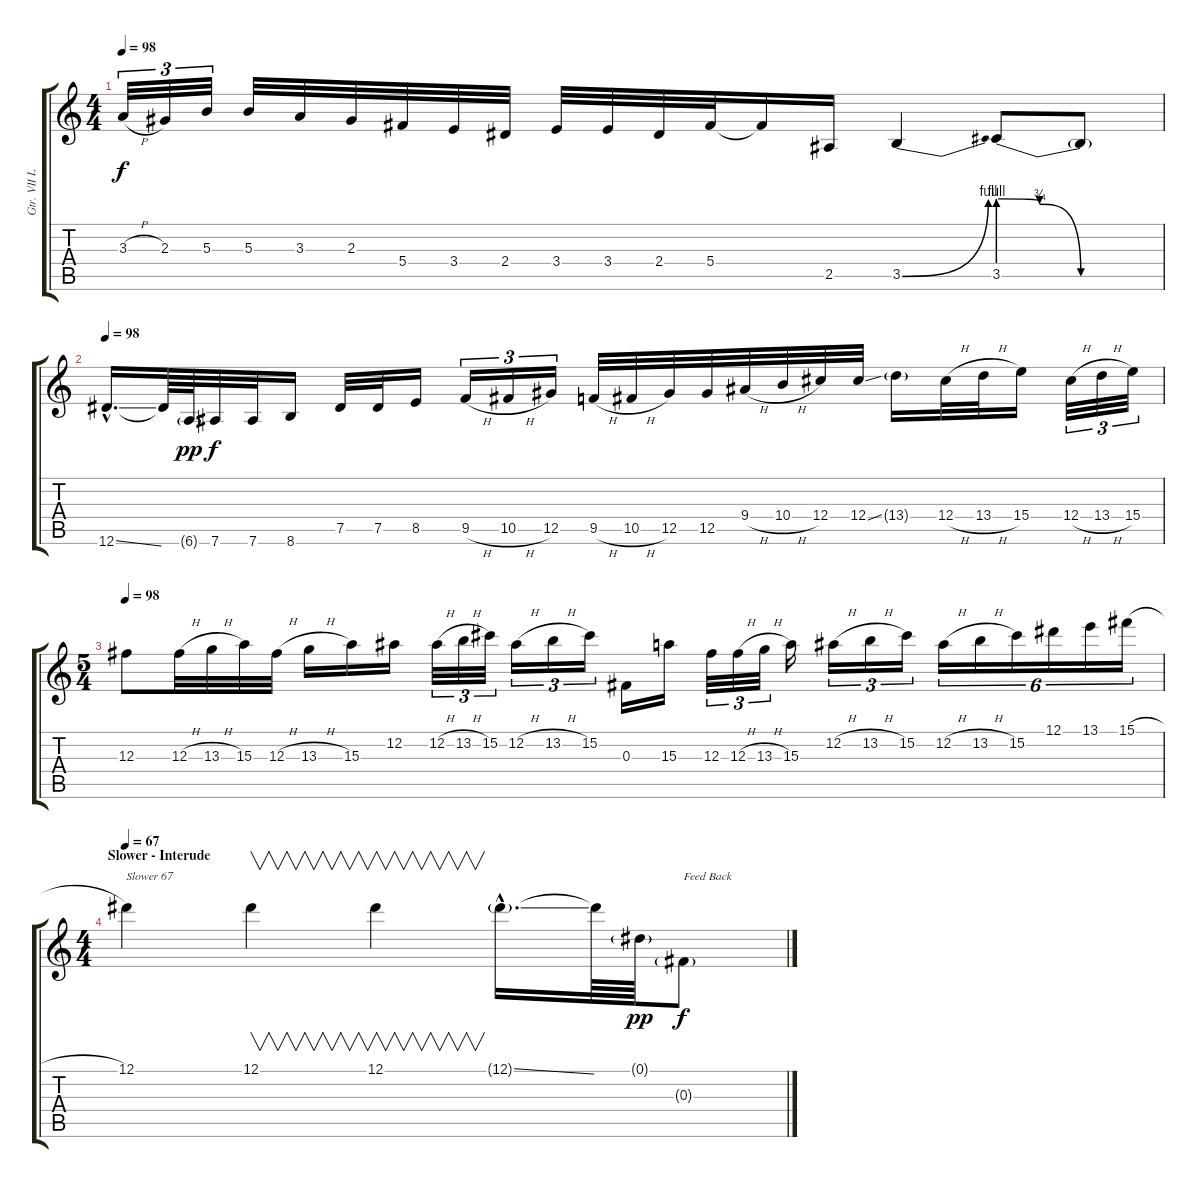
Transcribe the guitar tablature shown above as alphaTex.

\track ("Gtr. VII Lead" "Gtr. VII L") {instrument overdrivenguitar}
\staff {score tabs}
\tuning (Eb4 Bb3 Gb3 Db3 Ab2 Eb2) {hide}
\ts (4 4)
\tempo 98
\clef g2
\ks c
3.3{h}.32{tu (3 2) dy f} 2.3.32{tu (3 2)} 5.3.32{tu (3 2)} 5.3.32 3.3.32 2.3.32 5.4.32 3.4.32 2.4.32 3.4.32 3.4.32 2.4.32 5.4.32 5.4{t}.16 2.5.16 3.5{be (bend 0 0 60 4)}.4 3.5{be (custom 0 4 15 3 30 0 60 0)}.8 3.5{t}.8 |
\tempo 98
12.6{ss hac}.16{d} 12.6{t}.64 6.6{g}.64{dy pp} 7.6.32{dy f} 7.6.32 8.6.16 7.5.32 7.5.32 8.5.16 9.5{h}.16{tu (3 2)} 10.5{h}.16{tu (3 2)} 12.5.16{tu (3 2)} 9.5{h}.32 10.5{h}.32 12.5.32 12.5.32 9.4{h}.32 10.4{h}.32 12.4.32 12.4{ss}.32 13.4{g}.16 12.4{h}.32 13.4{h}.32 15.4.16 12.4{h}.32{tu (3 2)} 13.4{h}.32{tu (3 2)} 15.4.32{tu (3 2)} |
\ts (5 4)
\tempo 98
12.3.8 12.3{h}.32 13.3{h}.32 15.3.32 12.3{h}.32 13.3{h}.16 15.3.16 12.2.16 12.2{h}.32{tu (3 2)} 13.2{h}.32{tu (3 2)} 15.2.32{tu (3 2)} 12.2{h}.16{tu (3 2)} 13.2{h}.16{tu (3 2)} 15.2.16{tu (3 2)} 0.3.16 15.3.16 12.3.32{tu (3 2)} 12.3{h}.32{tu (3 2)} 13.3{h}.32{tu (3 2)} 15.3.16 12.2{h}.16{tu (3 2)} 13.2{h}.16{tu (3 2)} 15.2.16{tu (3 2)} 12.2{h}.16{tu (6 4)} 13.2{h}.16{tu (6 4)} 15.2.16{tu (6 4)} 12.1.16{tu (6 4)} 13.1.16{tu (6 4)} 15.1{h}.16{tu (6 4)} |
\ts (4 4)
\section ("" "Slower - Interude")
\tempo 67
12.1.4{txt "Slower 67"} 12.1.4{v} 12.1.4{v} 12.1{ss g hac}.16{d} 12.1{t}.64 0.1{g}.64{dy pp} 0.3{g}.8{txt "Feed Back" dy f}
